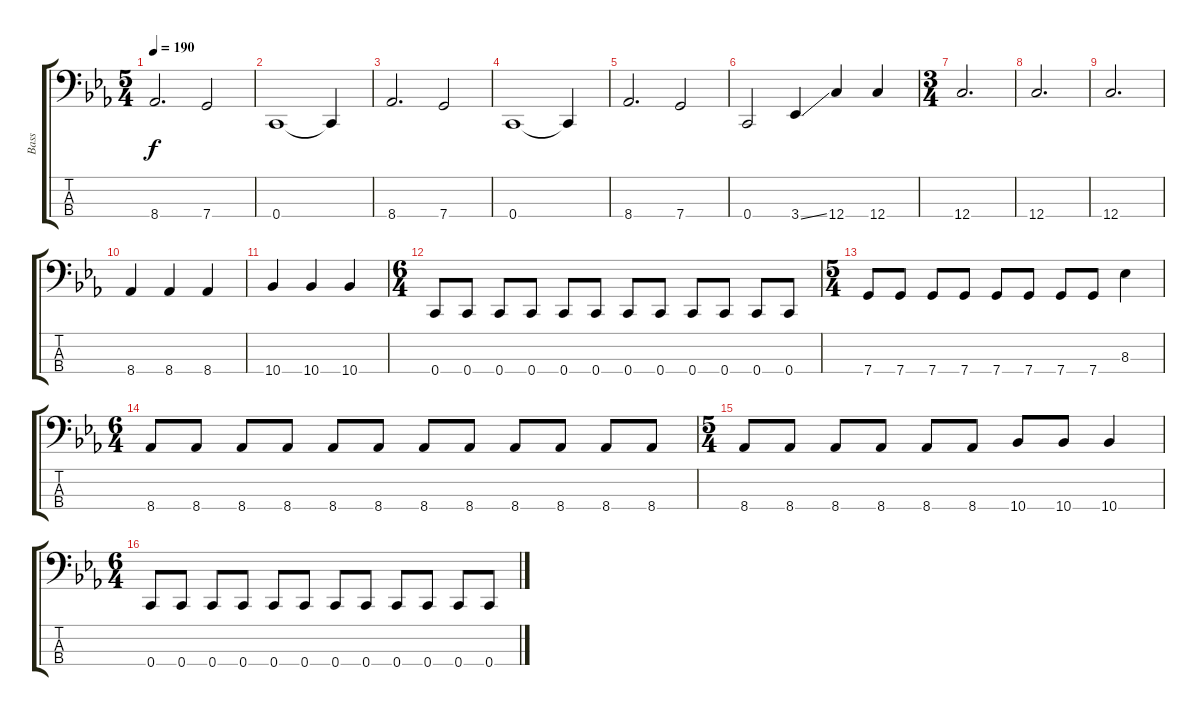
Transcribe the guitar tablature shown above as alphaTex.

\track ("Bass" "Bass") {instrument electricbassfinger}
\staff {score tabs}
\tuning (F2 C2 G1 C1) {hide}
\ts (5 4)
\tempo 190
\clef f4
\ks eb
8.4.2{d dy f} 7.4.2 |
0.4.1 0.4{t}.4 |
8.4.2{d} 7.4.2 |
0.4.1 0.4{t}.4 |
8.4.2{d} 7.4.2 |
0.4.2 3.4{ss}.4 12.4.4 12.4.4 |
\ts (3 4)
12.4.2{d} |
12.4.2{d} |
12.4.2{d} |
8.4.4 8.4.4 8.4.4 |
10.4.4 10.4.4 10.4.4 |
\ts (6 4)
0.4.8 0.4.8 0.4.8 0.4.8 0.4.8 0.4.8 0.4.8 0.4.8 0.4.8 0.4.8 0.4.8 0.4.8 |
\ts (5 4)
7.4.8 7.4.8 7.4.8 7.4.8 7.4.8 7.4.8 7.4.8 7.4.8 8.3.4 |
\ts (6 4)
8.4.8 8.4.8 8.4.8 8.4.8 8.4.8 8.4.8 8.4.8 8.4.8 8.4.8 8.4.8 8.4.8 8.4.8 |
\ts (5 4)
8.4.8 8.4.8 8.4.8 8.4.8 8.4.8 8.4.8 10.4.8 10.4.8 10.4.4 |
\ts (6 4)
0.4.8 0.4.8 0.4.8 0.4.8 0.4.8 0.4.8 0.4.8 0.4.8 0.4.8 0.4.8 0.4.8 0.4.8
